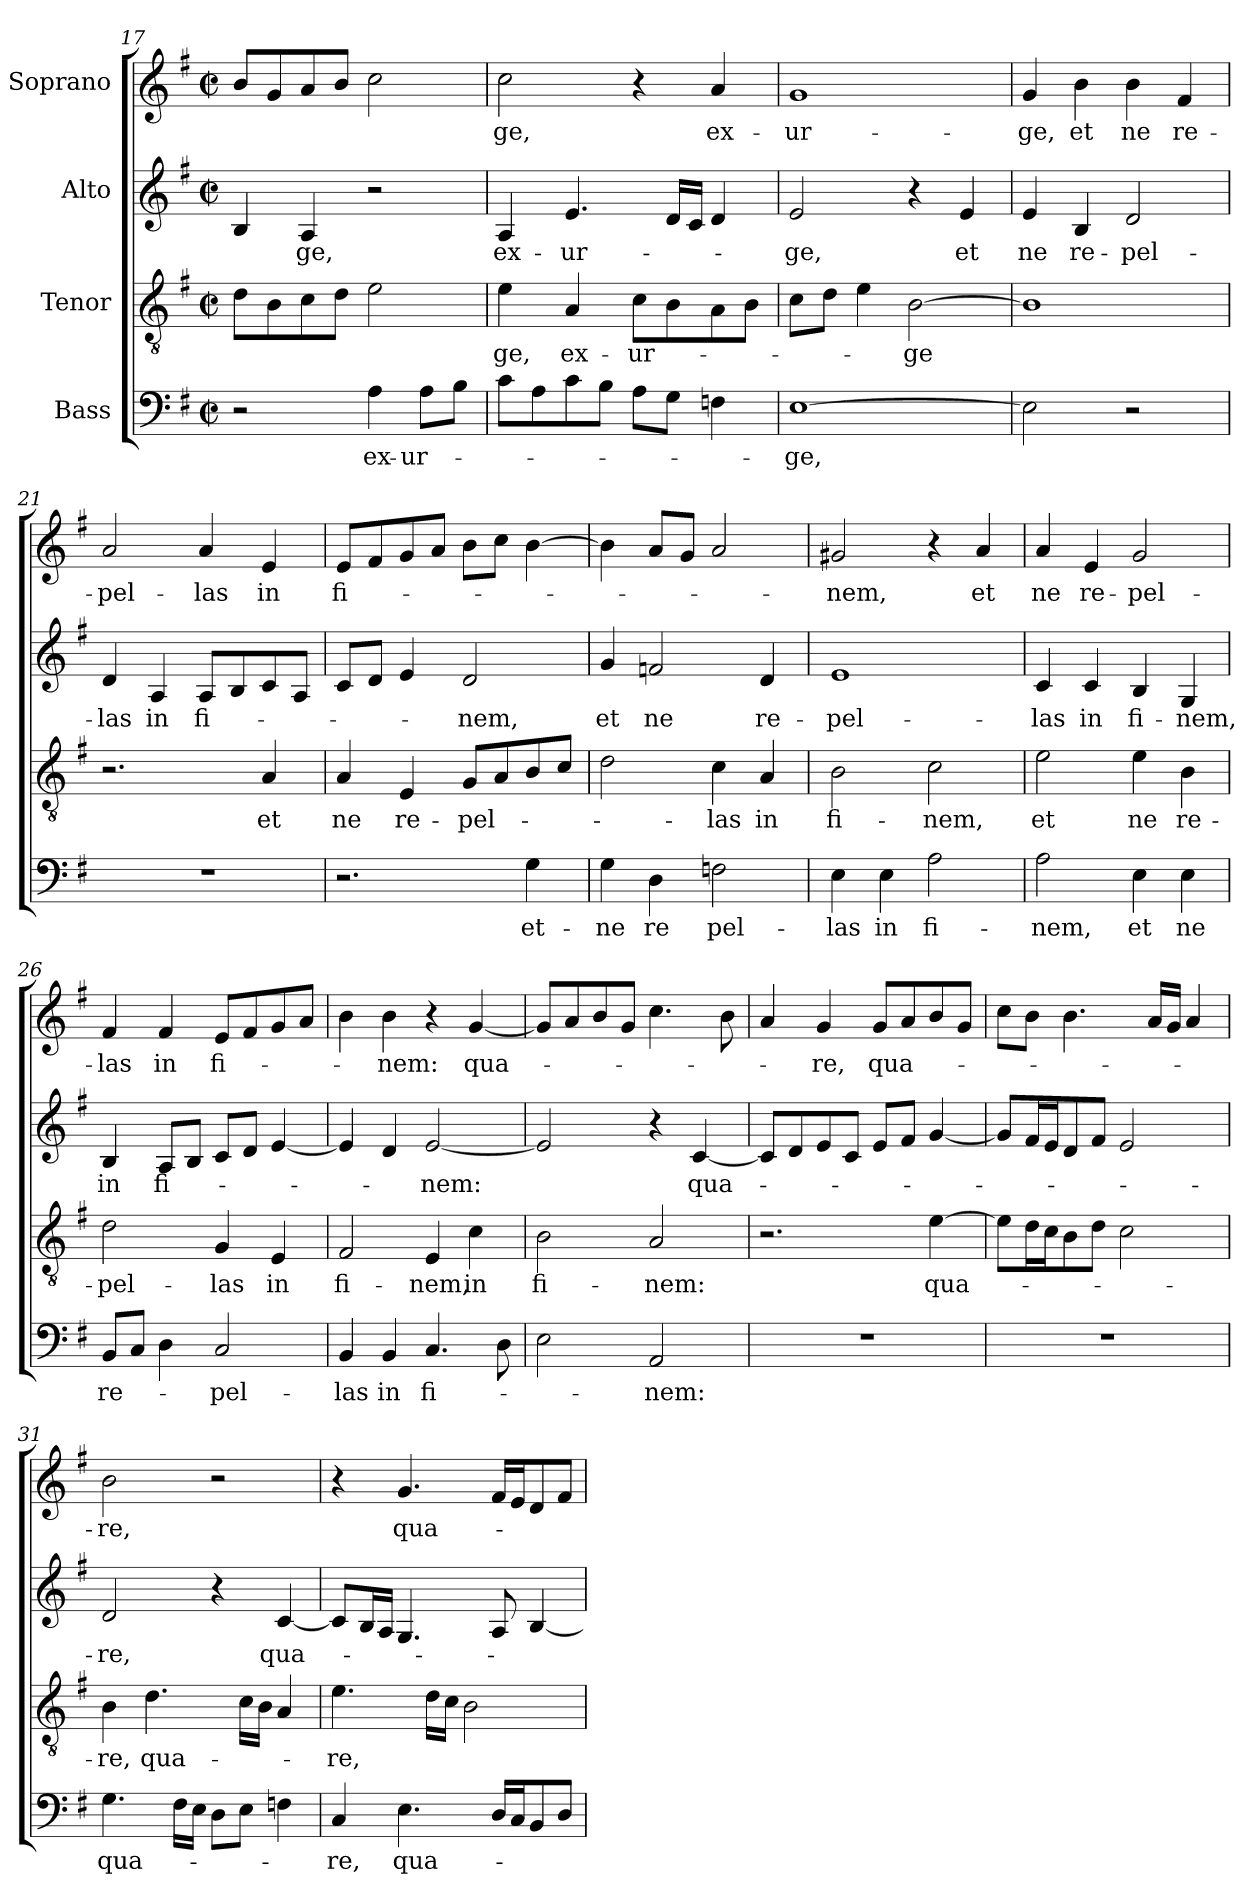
**kern	**text	**kern	**text	**kern	**text	**kern	**text
*part4	*part4	*part3	*part3	*part2	*part2	*part1	*part1
*staff4	*staff4	*staff3	*staff3	*staff2	*staff2	*staff1	*staff1
*I"Bass	*	*I"Tenor	*	*I"Alto	*	*I"Soprano	*
*clefF4	*	*clefGv2	*	*clefG2	*	*clefG2	*
*k[f#]	*	*k[f#]	*	*k[f#]	*	*k[f#]	*
*G:	*	*G:	*	*G:	*	*G:	*
*M2/2	*	*M2/2	*	*M2/2	*	*M2/2	*
*met(c|)	*	*met(c|)	*	*met(c|)	*	*met(c|)	*
=17	=17	=17	=17	=17	=17	=17	=17
2r	.	8d\L	.	4B/	.	8b/L	.
.	.	8B\	.	.	.	8g/	.
.	.	8c\	.	4A/	-ge,	8a/	.
.	.	8d\J	.	.	.	8b/J	.
4A\	ex-	2e\	.	2r	.	2cc\	.
8A\L	-ur-	.	.	.	.	.	.
8B\J	.	.	.	.	.	.	.
=18	=18	=18	=18	=18	=18	=18	=18
8c\L	.	4e\	-ge,	4A/	ex-	2cc\	-ge,
8A\	.	.	.	.	.	.	.
8c\	.	4A/	ex-	4.e/	-ur-	.	.
8B\J	.	.	.	.	.	.	.
8A\L	.	8c\L	-ur-	.	.	4r	.
8G\J	.	8B\	.	16d/LL	.	.	.
.	.	.	.	16c/JJ	.	.	.
4Fn\	.	8A\	.	4d/	.	4a/	ex-
.	.	8B\J	.	.	.	.	.
=19	=19	=19	=19	=19	=19	=19	=19
[1E	-ge,	8c\L	.	2e/	-ge,	1g	-ur-
.	.	8d\J	.	.	.	.	.
.	.	4e\	.	.	.	.	.
.	.	[2B\	-ge	4r	.	.	.
.	.	.	.	4e/	et	.	.
!!LO:LB:g=z
=20	=20	=20	=20	=20	=20	=20	=20
2E\]	.	1B]	.	4e/	ne	4g/	-ge,
.	.	.	.	4B/	re-	4b\	et
2r	.	.	.	2d/	-pel-	4b\	ne
.	.	.	.	.	.	4f#/	re-
=21	=21	=21	=21	=21	=21	=21	=21
1r	.	2.r	.	4d/	-las	2a/	-pel-
.	.	.	.	4A/	in	.	.
.	.	.	.	8A/L	fi-	4a/	-las
.	.	.	.	8B/	.	.	.
.	.	4A/	et	8c/	.	4e/	in
.	.	.	.	8A/J	.	.	.
=22	=22	=22	=22	=22	=22	=22	=22
2.r	.	4A/	ne	8c/L	.	8e/L	fi-
.	.	.	.	8d/J	.	8f#/	.
.	.	4E/	re-	4e/	.	8g/	.
.	.	.	.	.	.	8a/J	.
.	.	8G/L	-pel-	2d/	-nem,	8b\L	.
.	.	8A/	.	.	.	8cc\J	.
4G\	et-	8B/	.	.	.	[4b\	.
.	.	8c/J	.	.	.	.	.
=23	=23	=23	=23	=23	=23	=23	=23
4G\	-ne	2d\	.	4g/	et	4b\]	.
4D\	re	.	.	2fn/	ne	8a/L	.
.	.	.	.	.	.	8g/J	.
2Fn\	pel-	4c\	-las	.	.	2a/	.
.	.	4A/	in	4d/	re-	.	.
=24	=24	=24	=24	=24	=24	=24	=24
4E\	-las	2B\	fi-	1e	-pel-	2g#X/	-nem,
4E\	in	.	.	.	.	.	.
2A\	fi-	2c\	-nem,	.	.	4r	.
.	.	.	.	.	.	4a/	et
!!LO:LB:g=z
=25	=25	=25	=25	=25	=25	=25	=25
2A\	-nem,	2e\	et	4c/	-las	4a/	ne
.	.	.	.	4c/	in	4e/	re-
4E\	et	4e\	ne	4B/	fi-	2g/	-pel-
4E\	ne	4B\	re-	4G/	-nem,	.	.
=26	=26	=26	=26	=26	=26	=26	=26
8BB/L	re-	2d\	-pel-	4B/	in	4f#/	-las
8C/J	.	.	.	.	.	.	.
4D\	.	.	.	8A/L	fi-	4f#/	in
.	.	.	.	8B/J	.	.	.
2C/	-pel-	4G/	-las	8c/L	.	8e/L	fi-
.	.	.	.	8d/J	.	8f#/	.
.	.	4E/	in	[4e/	.	8g/	.
.	.	.	.	.	.	8a/J	.
=27	=27	=27	=27	=27	=27	=27	=27
4BB/	-las	2F#/	fi-	4e/]	.	4b\	.
4BB/	in	.	.	4d/	.	4b\	-nem:
4.C/	fi-	4E/	-nem,	[2e/	-nem:	4r	.
.	.	4c\	in	.	.	[4g/	qua-
8D\	.	.	.	.	.	.	.
=28	=28	=28	=28	=28	=28	=28	=28
2E\	.	2B\	fi-	2e/]	.	8g/L]	.
.	.	.	.	.	.	8a/	.
.	.	.	.	.	.	8b/	.
.	.	.	.	.	.	8g/J	.
2AA/	-nem:	2A/	-nem:	4r	.	4.cc\	.
.	.	.	.	[4c/	qua-	.	.
.	.	.	.	.	.	8b\	.
=29	=29	=29	=29	=29	=29	=29	=29
1r	.	2.r	.	8c/L]	.	4a/	.
.	.	.	.	8d/	.	.	.
.	.	.	.	8e/	.	4g/	-re,
.	.	.	.	8c/J	.	.	.
.	.	.	.	8e/L	.	8g/L	qua-
.	.	.	.	8f#/J	.	8a/	.
.	.	[4e\	qua-	[4g/	.	8b/	.
.	.	.	.	.	.	8g/J	.
!!LO:PB:g=z
=30	=30	=30	=30	=30	=30	=30	=30
1r	.	8e\L]	.	8g/L]	.	8cc\L	.
.	.	16d\L	.	16f#/L	.	8b\J	.
.	.	16c\J	.	16e/J	.	.	.
.	.	8B\	.	8d/	.	4.b\	.
.	.	8d\J	.	8f#/J	.	.	.
.	.	2c\	.	2e/	.	.	.
.	.	.	.	.	.	16a/LL	.
.	.	.	.	.	.	16g/JJ	.
.	.	.	.	.	.	4a/	.
=31	=31	=31	=31	=31	=31	=31	=31
4.G\	qua-	4B\	-re,	2d/	-re,	2b\	-re,
.	.	4.d\	qua-	.	.	.	.
16F#\LL	.	.	.	.	.	.	.
16E\JJ	.	.	.	.	.	.	.
8D\L	.	.	.	4r	.	2r	.
8E\J	.	16c\LL	.	.	.	.	.
.	.	16B\JJ	.	.	.	.	.
4Fn\	.	4A/	.	[4c/	qua-	.	.
=32	=32	=32	=32	=32	=32	=32	=32
4C/	-re,	4.e\	-re,	8c/L]	.	4r	.
.	.	.	.	16B/L	.	.	.
.	.	.	.	16A/JJ	.	.	.
4.E\	qua-	.	.	4.G/	.	4.g/	qua-
.	.	16d\LL	.	.	.	.	.
.	.	16c\JJ	.	.	.	.	.
.	.	2B\	.	.	.	.	.
16D/LL	.	.	.	8A/	.	16f#/LL	.
16C/J	.	.	.	.	.	16e/J	.
8BB/	.	.	.	[4B/	.	8d/	.
8D/J	.	.	.	.	.	8f#/J	.
=	=	=	=	=	=	=	=
*-	*-	*-	*-	*-	*-	*-	*-
